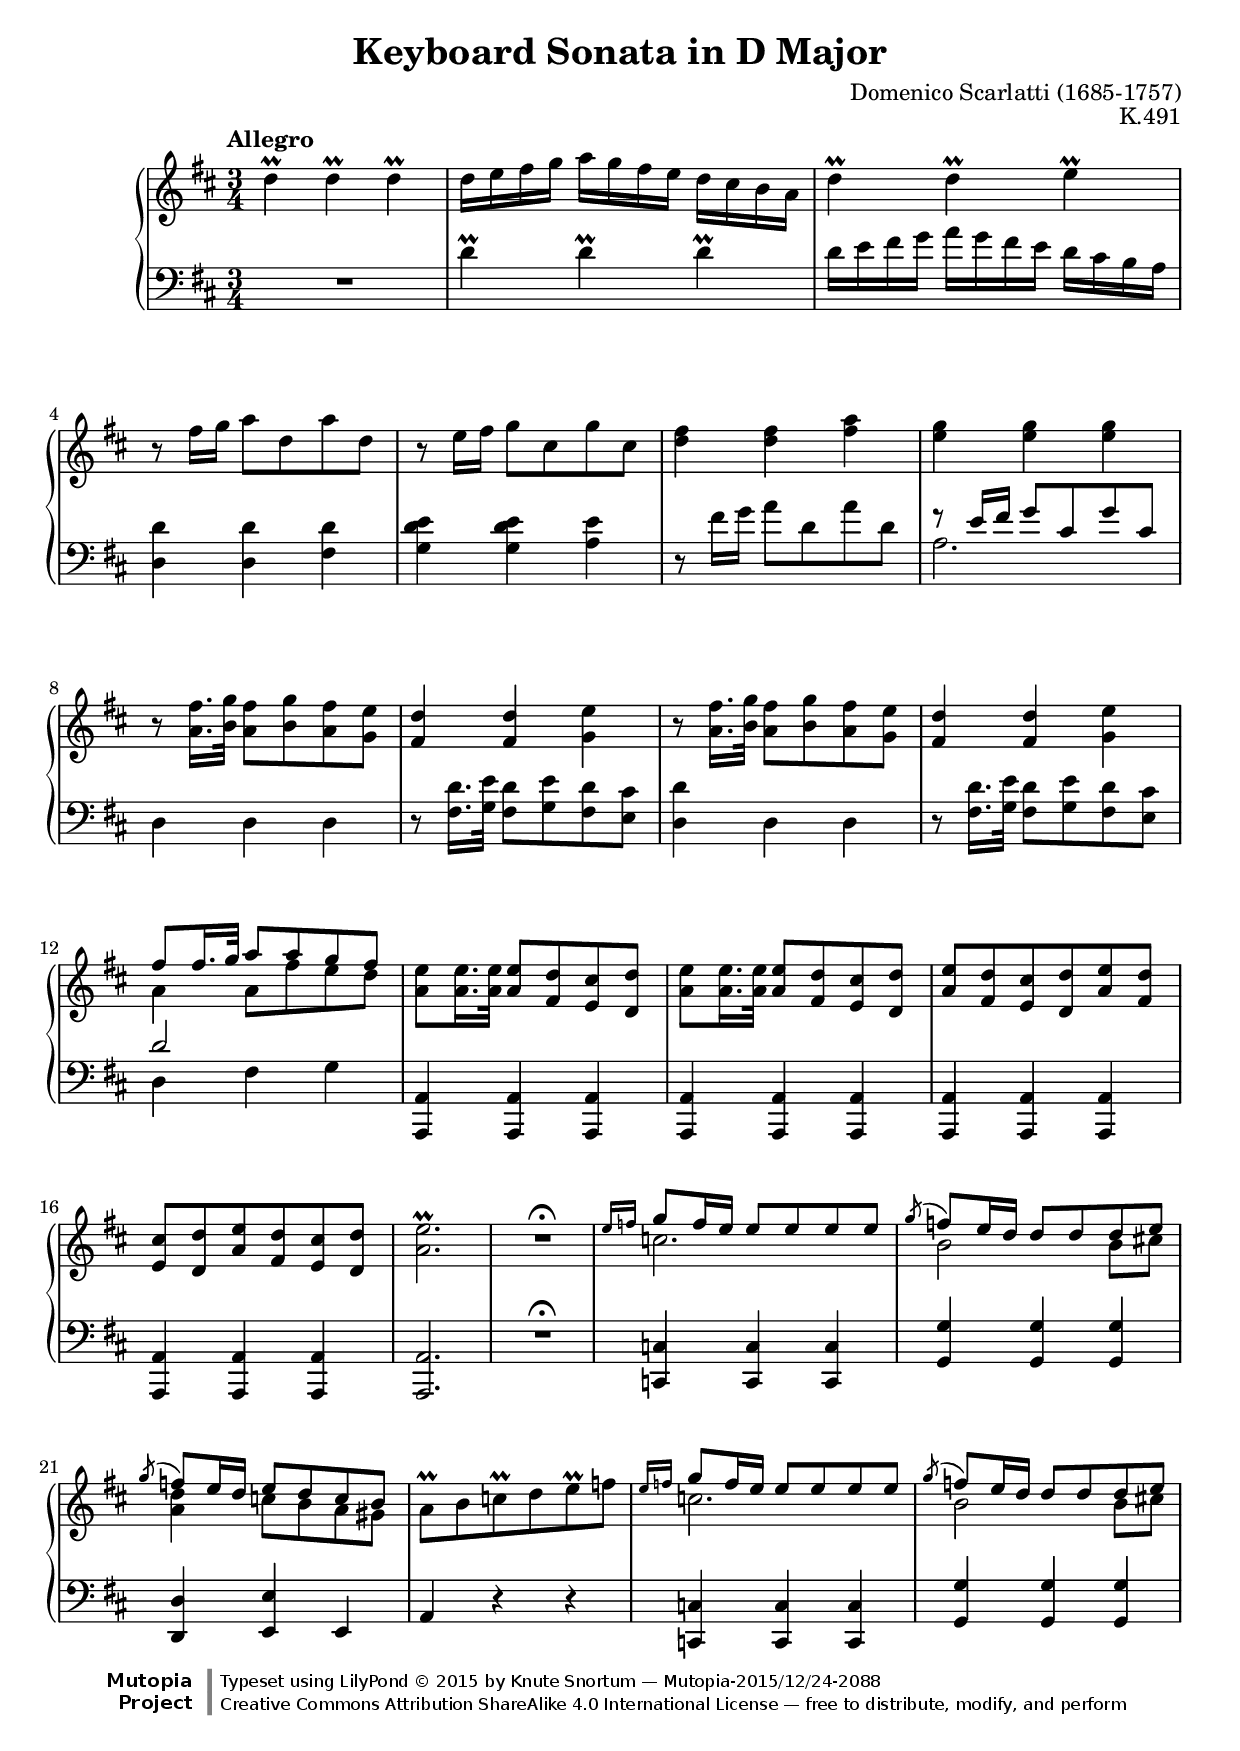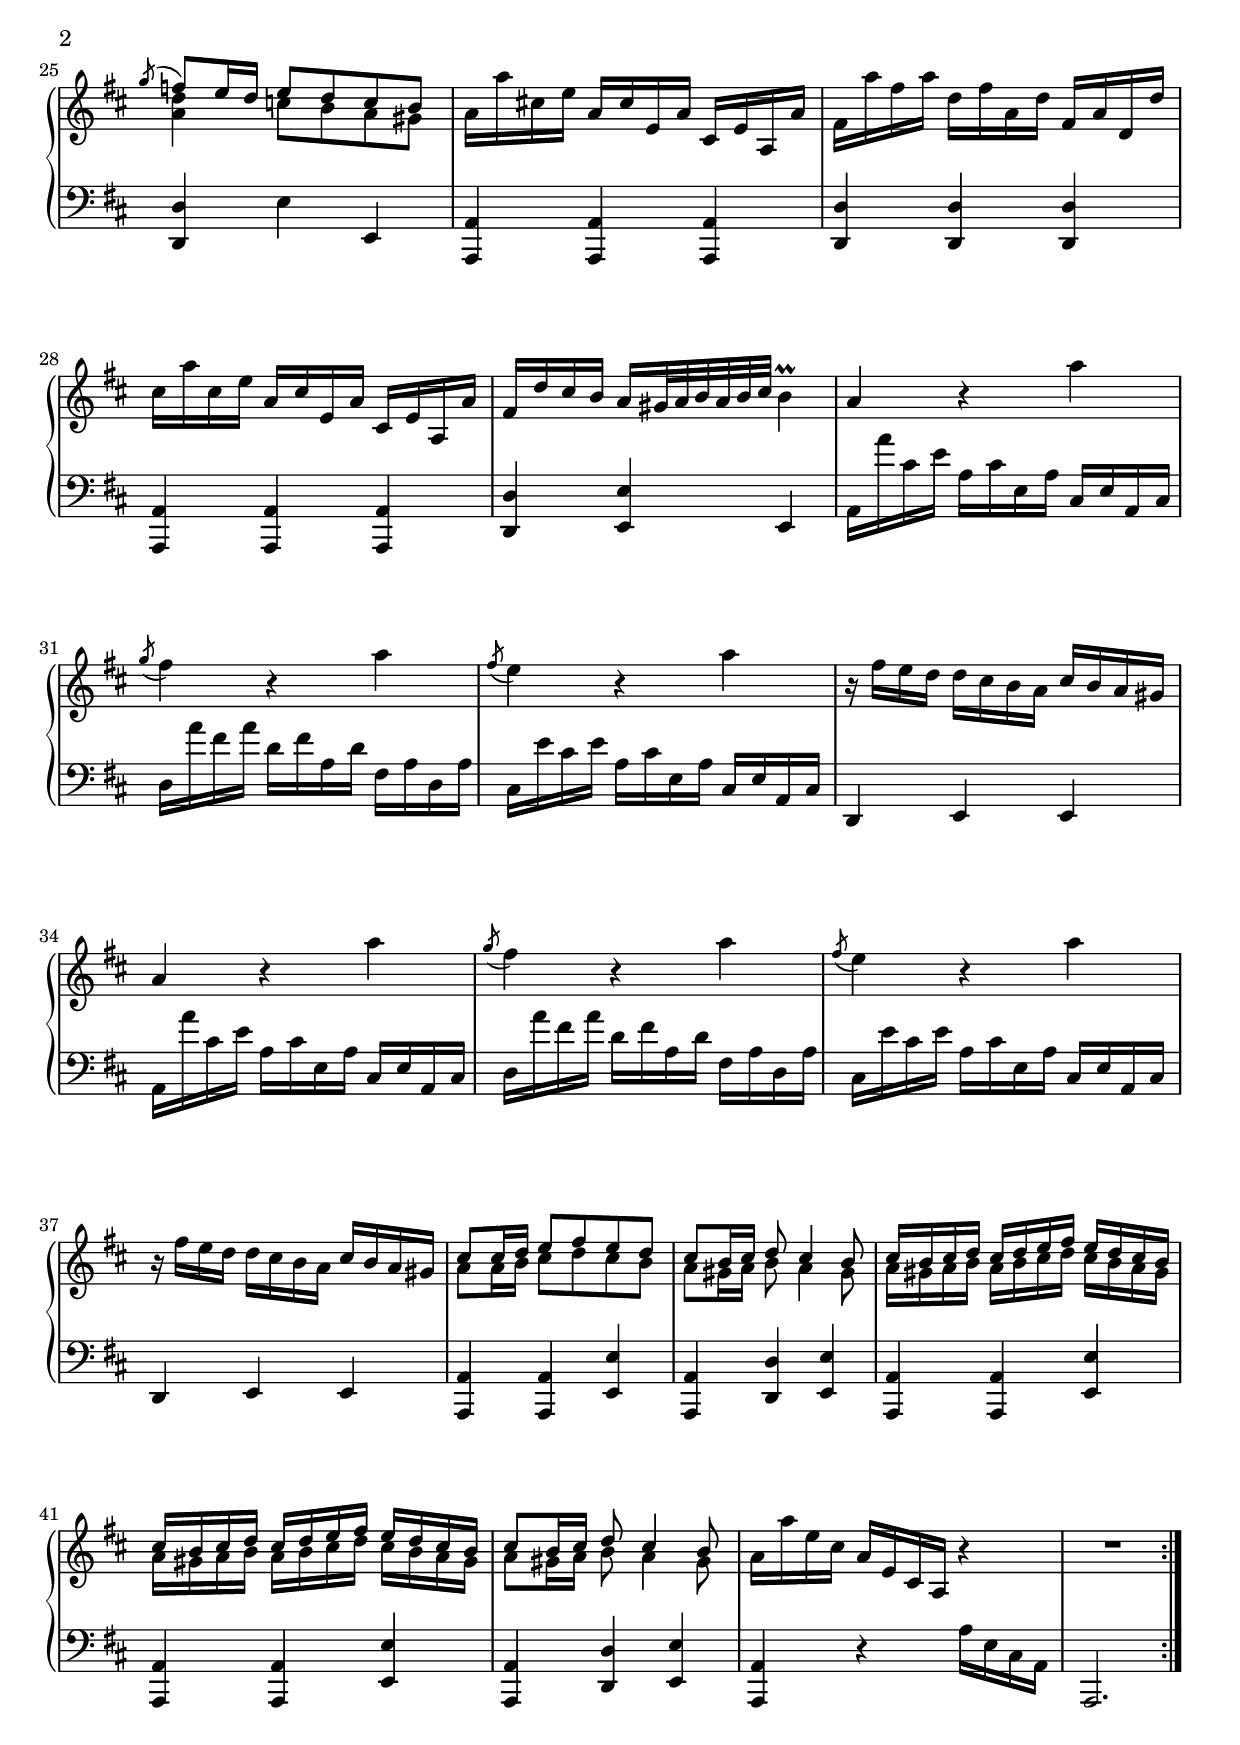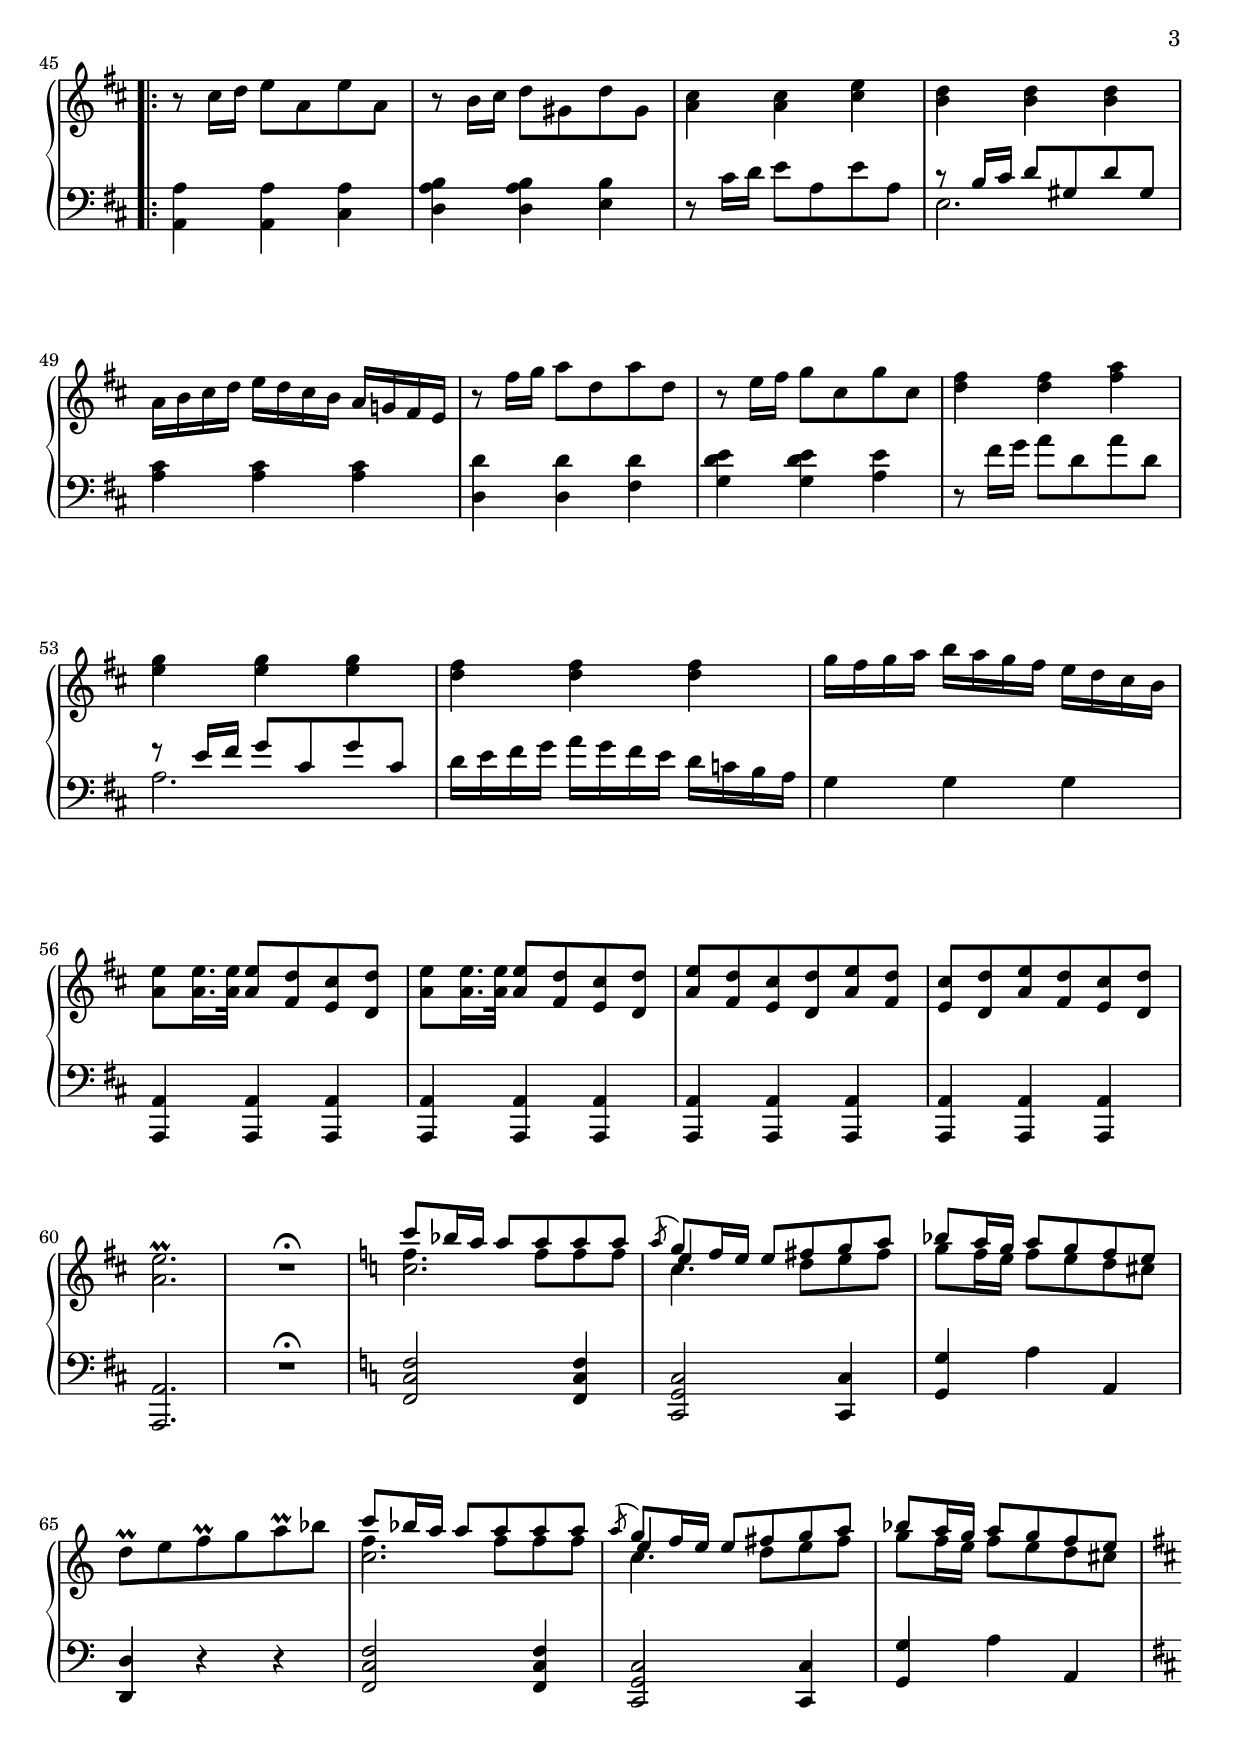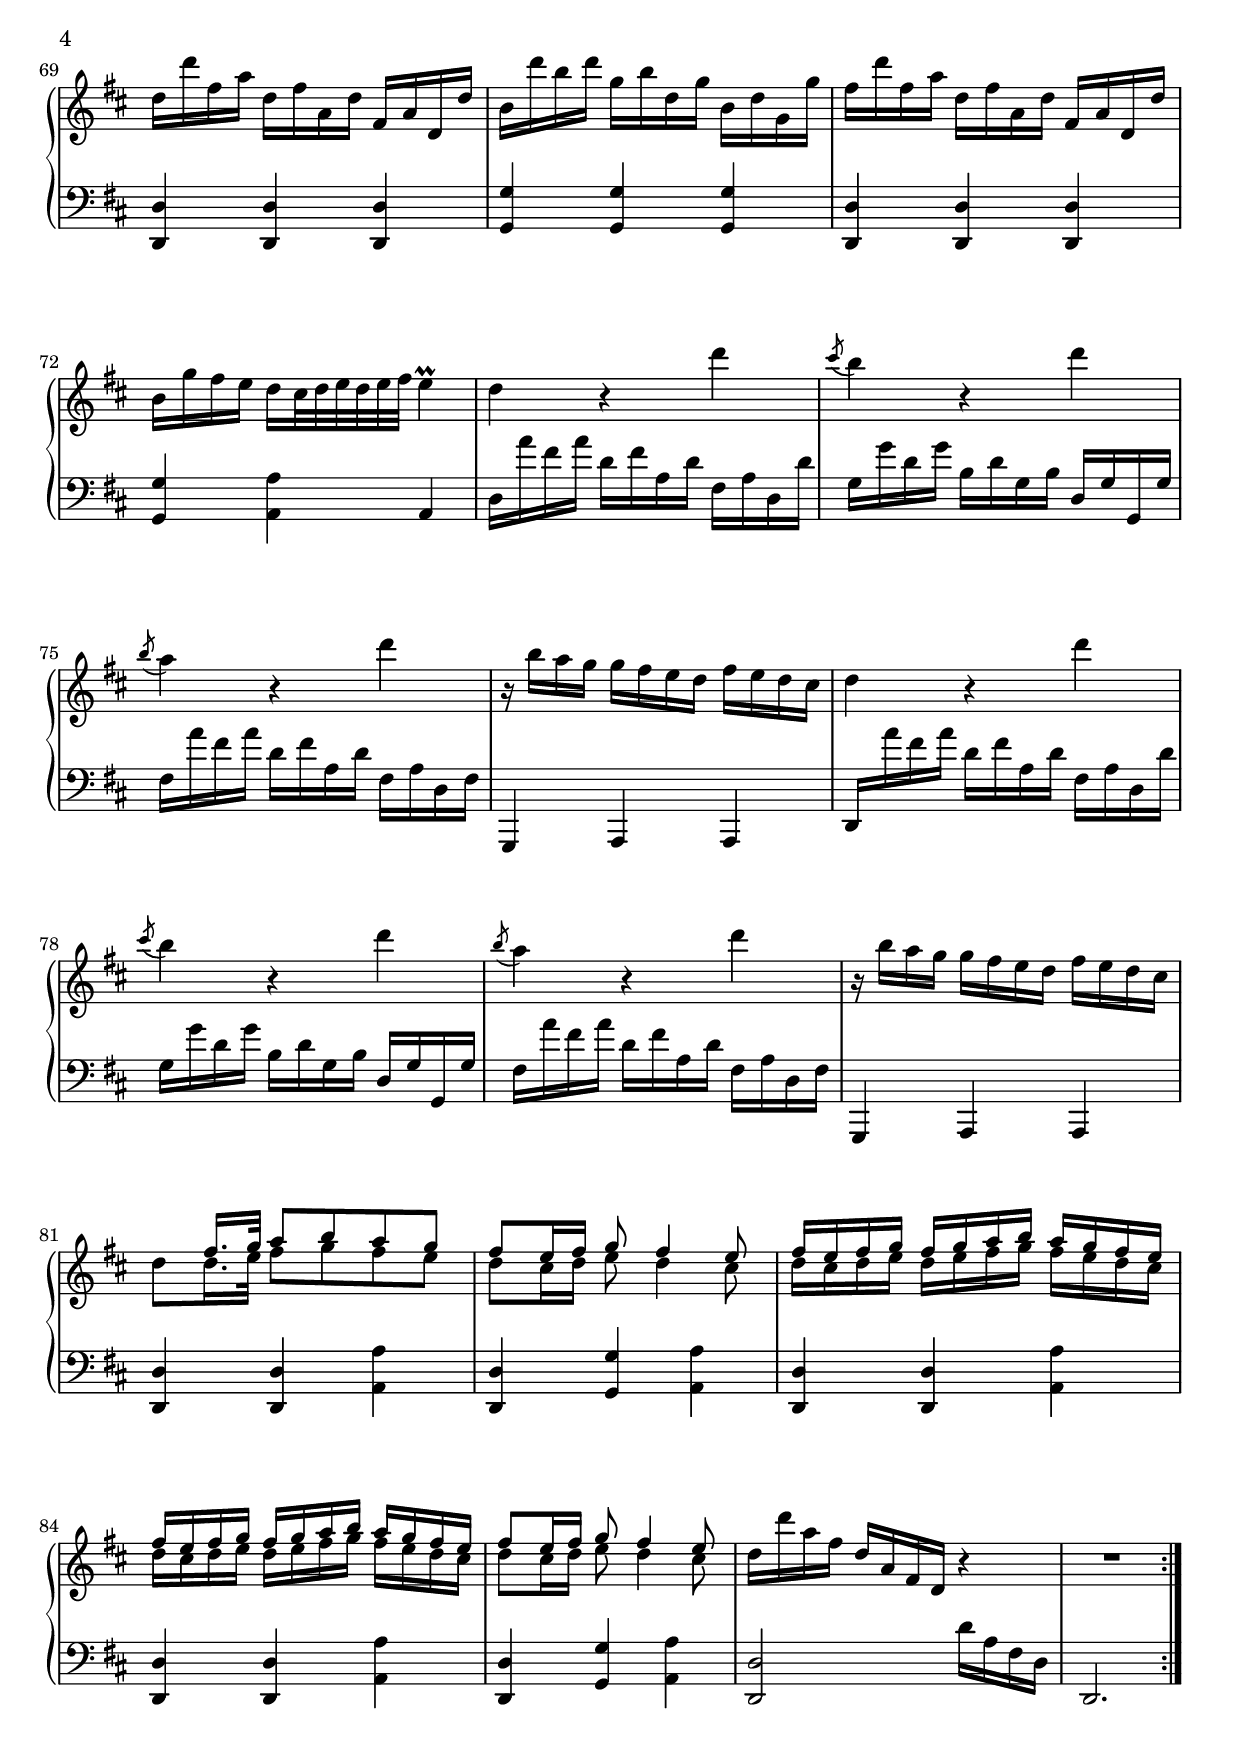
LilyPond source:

%...+....1....+....2....+....3....+....4....+....5....+....6....+....7....+....

\version "2.19.34"
\language "english"

\paper {
  % --- Set these to false after all editing is finished
  ragged-bottom = ##f
  ragged-last-bottom = ##f
  ragged-right = ##f
}

\header {
  title = "Keyboard Sonata in D Major"
  composer = "Domenico Scarlatti (1685-1757)"
  opus = "K.491"
  date = ""
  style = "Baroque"
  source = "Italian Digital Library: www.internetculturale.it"
  
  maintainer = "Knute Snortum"
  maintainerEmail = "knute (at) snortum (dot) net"
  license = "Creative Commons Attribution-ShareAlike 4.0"
  
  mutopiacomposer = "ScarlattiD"
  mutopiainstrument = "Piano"

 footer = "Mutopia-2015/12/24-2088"
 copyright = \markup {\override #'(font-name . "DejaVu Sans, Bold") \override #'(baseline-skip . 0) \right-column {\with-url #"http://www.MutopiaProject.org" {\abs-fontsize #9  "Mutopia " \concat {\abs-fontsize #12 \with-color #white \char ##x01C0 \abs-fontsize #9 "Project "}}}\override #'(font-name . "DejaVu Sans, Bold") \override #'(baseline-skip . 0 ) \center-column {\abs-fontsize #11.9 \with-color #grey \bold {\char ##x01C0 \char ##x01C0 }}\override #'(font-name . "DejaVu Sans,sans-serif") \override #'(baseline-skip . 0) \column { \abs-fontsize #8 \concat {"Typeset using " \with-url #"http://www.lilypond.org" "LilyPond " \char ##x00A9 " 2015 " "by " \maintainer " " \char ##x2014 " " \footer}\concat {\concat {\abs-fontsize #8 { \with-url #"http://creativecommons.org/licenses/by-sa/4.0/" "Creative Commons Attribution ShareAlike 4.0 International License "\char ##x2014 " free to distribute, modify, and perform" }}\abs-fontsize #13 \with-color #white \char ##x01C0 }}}
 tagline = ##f
}

%--------Definitions

%------------Music

% --- First repeat, both hands

voltaOneUpper = \relative {
  | d''4 \prall d \prall d \prall
  | d16 e fs g a g fs e d cs b a
  | d4 \prall d \prall e \prall
  | r8 fs16 g a8 d, a' d,
  | r8 e16 fs g8 cs, g' cs,
  | <d fs>4 q <fs a>
  | <e g>4 q q
  
    \barNumberCheck 8
  | r8 <a, fs'>16. <b g'>32 <a fs'>8 <b g'> <a fs'> <g e'>
  | <fs d'>4 q <g e'>
  | r8 <a fs'>16. <b g'>32 <a fs'>8 <b g'> <a fs'> <g e'>
  | <fs d'>4 q <g e'>
  | << { fs'8 fs16. g32 a8 a g fs } \\ { a,4 a8 fs' e d } >>
  | <a e'>8 q16. q32 q8 <fs d'> <e cs'> <d d'>
  | <a' e'>8 q16. q32 q8 <fs d'> <e cs'> <d d'>
  | <a' e'>8 <fs d'> <e cs'> <d d'> <a' e'> <fs d'>
  | <e cs'>8 <d d'> <a' e'> <fs d'> <e cs'> <d d'>
  | <a' e'>2. \prall
  | R1 * 3/4 \fermataMarkup
    
    \barNumberCheck 19
  | << { \grace { e'16 f } g8 f16 e e8 e e e } \\ { c2. } >>
  | << { \acciaccatura { g'8 } f8 e16 d d8 d d e } \\ { b2 b8 cs! } >>
  | << { \acciaccatura { g'8 } f8 e16 d e8 d c b } \\ { <a d>4 c8 b a gs } >>
  | a8 \prall b c \prall d e \prall f
  | << { \grace { e16 f } g8 f16 e e8 e e e } \\ { c2. } >>
  | << { \acciaccatura { g'8 } f8 e16 d d8 d d e } \\ { b2 b8 cs! } >>
  | << { \acciaccatura { g'8 } f8 e16 d e8 d c b } \\ { <a d>4 c8 b a gs } >>
  
    \barNumberCheck 26
  | a16 a' cs,! e a, cs e, a cs, e a, a'
  | fs16 a' fs a d, fs a, d fs, a d, d'
  | cs16 a' cs, e a, cs e, a cs, e a, a'
  | fs16 d' cs b a gs32 a b a b cs b4 \prall
  | a4 r a'
  | \acciaccatura { g8 } fs4 r a
  | \acciaccatura { fs8 } e4 r a
  | r16 fs e d d cs b a  cs b a gs
  | a4 r a'
  | \acciaccatura { g8 } fs4 r a
  | \acciaccatura { fs8 } e4 r a
  | r16 fs e d d cs b a  cs b a gs
  
    \barNumberCheck 38
  | << { cs8 cs16 d e8 fs e d } \\ { a8 a16 b cs8 d cs b } >>
  | << { cs8 b16 cs d8 cs4 b8 } \\ { a8 gs16 a b8 a4 gs8 } >>
  | << { cs16 b cs d cs d e fs e d cs b } \\ { a16 gs a b a b cs d cs b a gs } >>
  | << { cs16 b cs d cs d e fs e d cs b } \\ { a16 gs a b a b cs d cs b a gs } >>
  | << { cs8 b16 cs d8 cs4 b8 } \\ { a8 gs16 a b8 a4 gs8 } >>
  | a16 a' e cs a e cs a r4
  | R1 * 3/4
}

voltaOneLower = \relative {
  | R1 * 3/4
  | d'4 \prall d \prall d \prall
  | d16 e fs g a g fs e d cs b a
  | <d, d'>4 q <fs d'>
  | <g e' d>4 q <a e'>
  | r8 fs'16 g a8 d, a' d,
  | << { r8 e16 fs g8 cs, g' cs, } \\ { a2. } >>
  
    \barNumberCheck 8
  | d,4 d d 
  | r8 <fs d'>16. <g e'>32 <fs d'>8 <g e'> <fs d'> <e cs'>
  | <d d'>4 d d
  | r8 <fs d'>16. <g e'>32 <fs d'>8 <g e'> <fs d'> <e cs'>
  | << { d'2 s4 } \\ { d,4 fs g } >>
  | <a,, a'>4 q q
  | q4 q q
  | q4 q q
  | q4 q q
  | q2.
  | R1 * 3/4 \fermataMarkup
    
    \barNumberCheck 19
  | <c c'>4 q q
  | <g' g'>4 q q
  | <d d'>4 <e e'> e
  | a4 r r
  | <c, c'>4 q q
  | <g' g'>4 q q
  | <d d'>4 e' e,
  
    \barNumberCheck 26
  | <a, a'>4 q q
  | <d d'>4 q q 
  | <a a'>4 q q
  | <d d'>4 <e e'> e
  | a16 a'' cs, e a, cs e, a cs, e a, cs
  | d16 a'' fs a d, fs a, d fs, a d, a'
  | cs,16 e' cs e a, cs e, a cs, e a, cs 
  | d,4 e e
  | a16 a'' cs, e a, cs e, a cs, e a, cs
  | d16 a'' fs a d, fs a, d fs, a d, a'
  | cs,16 e' cs e a, cs e, a cs, e a, cs 
  | d,4 e e
  
    \barNumberCheck 38
  | <a, a'>4 q <e' e'>
  | <a, a'>4 <d d'> <e e'>
  | <a, a'>4 q <e' e'>
  | <a, a'>4 q <e' e'>
  | <a, a'>4 <d d'> <e e'>
  | <a, a'>4 r a''16 e cs a
  | a,2.
}

% --- Second repeat, both hands

voltaTwoUpper = \relative {
    \barNumberCheck 45
  | r8 cs''16 d e8 a, e' a,
  | r8 b16 cs d8 gs, d' gs,
  | <a cs>4 q <cs e>
  | <b d>4 q q
  | a16 b cs d e d cs b a g! fs e
  | r8 fs'16 g a8 d, a' d,
  | r8 e16 fs g8 cs, g' cs,
  | <d fs>4 q <fs a>
  | <e g>4 q q
  | <d fs>4 q q
  | g16 fs g a b a g fs e d cs b
  | <a e'>8 q16. q32 q8 <fs d'> <e cs'> <d d'>
  | <a' e'>8 q16. q32 q8 <fs d'> <e cs'> <d d'>
  | <a' e'>8 <fs d'> <e cs'> <d d'> <a' e'> <fs d'>
  | <e cs'>8 <d d'> <a' e'> <fs d'> <e cs'> <d d'>
  | <a' e'>2. \prall
  | R1 * 3/4 \fermataMarkup 
  
    \barNumberCheck 62
    \key c \major
  | <<
      { \voiceOne c'8 bf16 a a8 a a a }
      \\
      \new Voice { \voiceTwo f4. f8 f f }
      \\
      \new Voice { \voiceTwo c2. }
    >>
  | <<
      { \voiceOne \acciaccatura { a'8 } g8 f16 e e8 fs g a }
      \\
      \new Voice { \voiceThree e4 s2 }
      \\
      \new Voice { \voiceTwo c4. d8 e fs }
    >>
  | << { bf8 a16 g a8 g f e } \\ { g8 f16 e f8 e d cs } >>
  | d8 \prall e f \prall g a \prall bf
  | <<
      { \voiceOne c8 bf16 a a8 a a a }
      \\
      \new Voice { \voiceTwo f4. f8 f f }
      \\
      \new Voice { \voiceTwo c2. }
    >>
  | <<
      { \voiceOne \acciaccatura { a'8 } g8 f16 e e8 fs g a }
      \\
      \new Voice { \voiceThree e4 s2 }
      \\
      \new Voice { \voiceTwo c4. d8 e fs }
    >>
  | << { bf8 a16 g a8 g f e } \\ { g8 f16 e f8 e d cs } >>
  
    \barNumberCheck 69
    \key d \major
  | d16 d' fs, a d, fs a, d fs, a d, d'
  | b16 d' b d g, b d, g b, d g, g'
  | fs d' fs, a d, fs a, d fs, a d, d'
  | b16 g' fs e d cs32 d e d e fs e4 \prall
  | d4 r d'
  | \acciaccatura { cs8 } b4 r d
  | \acciaccatura { b8 } a4 r d
  | r16 b a g g fs e d fs e d cs
  | d4 r d'
  | \acciaccatura { cs8 } b4 r d
  | \acciaccatura { b8 } a4 r d
  | r16 b a g g fs e d fs e d cs  
  
    \barNumberCheck 81
  | << { s8 fs16. g32 a8 b a g } \\ { d8 d16. e32 fs8 g fs e } >>
  | << { fs8 e16 fs g8 fs4 e8 } \\ { d8 cs16 d e8 d4 cs8 } >>
  | << { fs16 e fs g fs g a b a g fs e } \\ { d cs d e d e fs g fs e d cs } >>
  | << { fs16 e fs g fs g a b a g fs e } \\ { d cs d e d e fs g fs e d cs } >>
  | << { fs8 e16 fs g8 fs4 e8 } \\ { d8 cs16 d e8 d4 cs8 } >>
  | d16 d' a fs d a fs d r4
  | R1 * 3/4
}

voltaTwoLower = \relative c {
    \barNumberCheck 45
  | <a a'>4 q <cs a'>
  | <d a' b>4 q <e b'>
  | r8 cs'16 d e8 a, e' a,
  | << { r8 b16 cs d8 gs, d' gs, } \\ { e2. } >>
  | <a cs>4 q q
  | <d, d'>4 q <fs d'>
  | <g d' e>4 q <a e'>
  | r8 fs'16 g a8 d, a' d,
  | << { r8 e16 fs g8 cs, g' cs, } \\ { a2. } >>
  | d16 e fs g a g fs e d c b a
  | g4 g g
  | <a,, a'>4 q q
  | q4 q q
  | q4 q q
  | q4 q q
  | q2.
  | R1 * 3/4 \fermataMarkup  
  
    \barNumberCheck 62
    \key c \major
  | <f' c' f>2 q4
  | <c g' c>2 <c c'>4
  | <g' g'>4 a' a,
  | <d, d'>4 r r
  | <f c' f>2 q4
  | <c g' c>2 <c c'>4
  | <g' g'>4 a' a, 
  
    \barNumberCheck 69
    \key d \major
  | <d, d'>4 q q
  | <g g'>4 q q
  | <d d'>4 q q
  | <g g'> <a a'> a
  | d16 a'' fs a d, fs a, d fs, a d, d'
  | g,16 g' d g b, d g, b d, g g, g'
  | fs16 a' fs a d, fs a, d fs, a d, fs
  | g,,4 a a
  | d16 a''' fs a d, fs a, d fs, a d, d'
  | g,16 g' d g b, d g, b d, g g, g'
  | fs16 a' fs a d, fs a, d fs, a d, fs 
  | g,,4 a a
  
    \barNumberCheck 81
  | <d d'>4 q <a' a'>
  | <d, d'>4 <g g'> <a a'>
  | <d, d'>4 q <a' a'>
  | <d, d'>4 q <a' a'>
  | <d, d'>4 <g g'> <a a'>
  | <d, d'>2 d''16 a fs d
  | d,2.
}

%-------Typeset music 

global = {
  \time 3/4
  \key d \major
}

upperStaff = \relative c'' {
  \clef treble
  \global
  \tempo "Allegro"
  \repeat volta 2 { \voltaOneUpper \pageBreak }
  \repeat volta 2 { \voltaTwoUpper }
}

lowerStaff = \relative c' {
  \clef bass
  \global
  \repeat volta 2 { \voltaOneLower \pageBreak }
  \repeat volta 2 { \voltaTwoLower }
}

\score {
  \new PianoStaff <<
    \new Staff = "upper" { \upperStaff }
    \new Staff = "lower" { \lowerStaff } 
  >>
  \layout {
  }
  \midi {
    \tempo 4 = 108
  }
}
